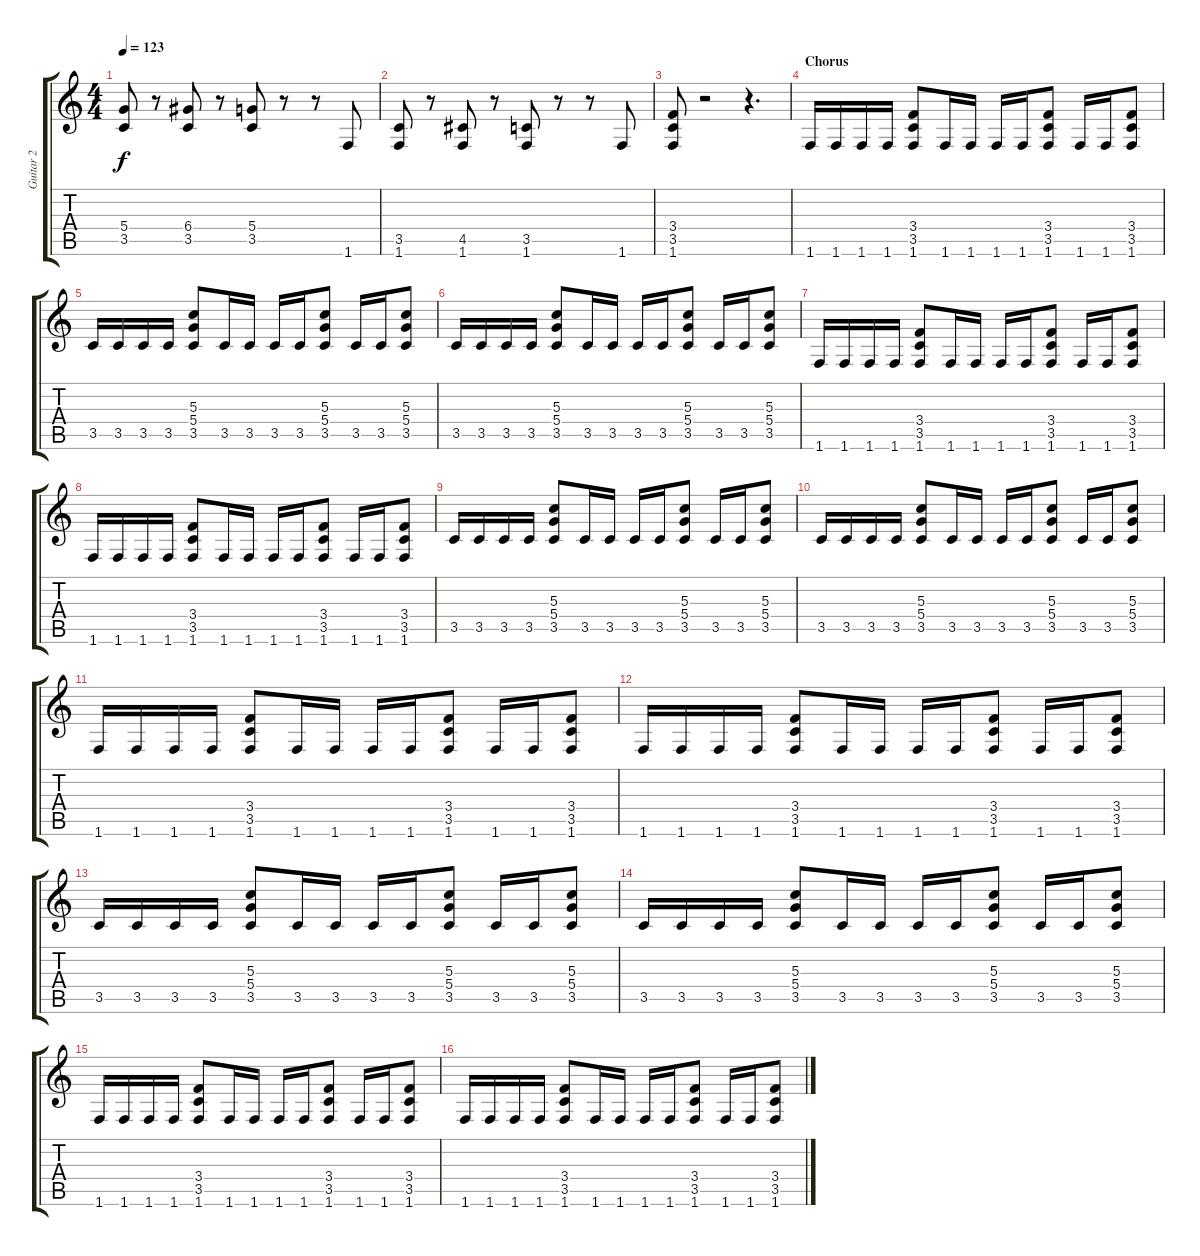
\track ("Guitar 2" "Guitar 2") {instrument distortionguitar}
\staff {score tabs}
\tuning (E4 B3 G3 D3 A2 E2) {hide}
\ts (4 4)
\tempo 123
\clef g2
\ks c
(5.4 3.5).8{dy f} r.8 (6.4 3.5).8 r.8 (5.4 3.5).8 r.8 r.8 1.6.8 |
(3.5 1.6).8 r.8 (4.5 1.6).8 r.8 (3.5 1.6).8 r.8 r.8 1.6.8 |
(3.4 3.5 1.6).8 r.2 r.4{d} |
\section ("" "Chorus")
1.6.16 1.6.16 1.6.16 1.6.16 (3.4 3.5 1.6).8 1.6.16 1.6.16 1.6.16 1.6.16 (3.4 3.5 1.6).8 1.6.16 1.6.16 (3.4 3.5 1.6).8 |
3.5.16 3.5.16 3.5.16 3.5.16 (5.3 5.4 3.5).8 3.5.16 3.5.16 3.5.16 3.5.16 (5.3 5.4 3.5).8 3.5.16 3.5.16 (5.3 5.4 3.5).8 |
3.5.16 3.5.16 3.5.16 3.5.16 (5.3 5.4 3.5).8 3.5.16 3.5.16 3.5.16 3.5.16 (5.3 5.4 3.5).8 3.5.16 3.5.16 (5.3 5.4 3.5).8 |
1.6.16 1.6.16 1.6.16 1.6.16 (3.4 3.5 1.6).8 1.6.16 1.6.16 1.6.16 1.6.16 (3.4 3.5 1.6).8 1.6.16 1.6.16 (3.4 3.5 1.6).8 |
1.6.16 1.6.16 1.6.16 1.6.16 (3.4 3.5 1.6).8 1.6.16 1.6.16 1.6.16 1.6.16 (3.4 3.5 1.6).8 1.6.16 1.6.16 (3.4 3.5 1.6).8 |
3.5.16 3.5.16 3.5.16 3.5.16 (5.3 5.4 3.5).8 3.5.16 3.5.16 3.5.16 3.5.16 (5.3 5.4 3.5).8 3.5.16 3.5.16 (5.3 5.4 3.5).8 |
3.5.16 3.5.16 3.5.16 3.5.16 (5.3 5.4 3.5).8 3.5.16 3.5.16 3.5.16 3.5.16 (5.3 5.4 3.5).8 3.5.16 3.5.16 (5.3 5.4 3.5).8 |
1.6.16 1.6.16 1.6.16 1.6.16 (3.4 3.5 1.6).8 1.6.16 1.6.16 1.6.16 1.6.16 (3.4 3.5 1.6).8 1.6.16 1.6.16 (3.4 3.5 1.6).8 |
1.6.16 1.6.16 1.6.16 1.6.16 (3.4 3.5 1.6).8 1.6.16 1.6.16 1.6.16 1.6.16 (3.4 3.5 1.6).8 1.6.16 1.6.16 (3.4 3.5 1.6).8 |
3.5.16 3.5.16 3.5.16 3.5.16 (5.3 5.4 3.5).8 3.5.16 3.5.16 3.5.16 3.5.16 (5.3 5.4 3.5).8 3.5.16 3.5.16 (5.3 5.4 3.5).8 |
3.5.16 3.5.16 3.5.16 3.5.16 (5.3 5.4 3.5).8 3.5.16 3.5.16 3.5.16 3.5.16 (5.3 5.4 3.5).8 3.5.16 3.5.16 (5.3 5.4 3.5).8 |
1.6.16 1.6.16 1.6.16 1.6.16 (3.4 3.5 1.6).8 1.6.16 1.6.16 1.6.16 1.6.16 (3.4 3.5 1.6).8 1.6.16 1.6.16 (3.4 3.5 1.6).8 |
1.6.16 1.6.16 1.6.16 1.6.16 (3.4 3.5 1.6).8 1.6.16 1.6.16 1.6.16 1.6.16 (3.4 3.5 1.6).8 1.6.16 1.6.16 (3.4 3.5 1.6).8
